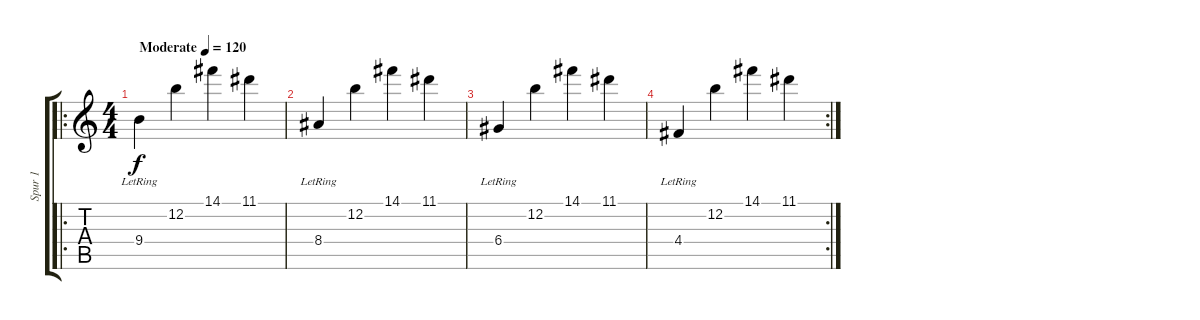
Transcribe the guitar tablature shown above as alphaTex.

\track ("Spur 1" "Spur 1") {instrument acousticguitarsteel}
\staff {score tabs}
\tuning (E4 B3 G3 D3 A2 E2) {hide}
\ro
\ts (4 4)
\tempo (120 "Moderate")
\clef g2
\ks c
9.4{lr}.4{dy f instrument acousticguitarsteel} 12.2.4 14.1.4 11.1.4 |
8.4{lr}.4 12.2.4 14.1.4 11.1.4 |
6.4{lr}.4 12.2.4 14.1.4 11.1.4 |
\rc 2
4.4{lr}.4 12.2.4 14.1.4 11.1.4
